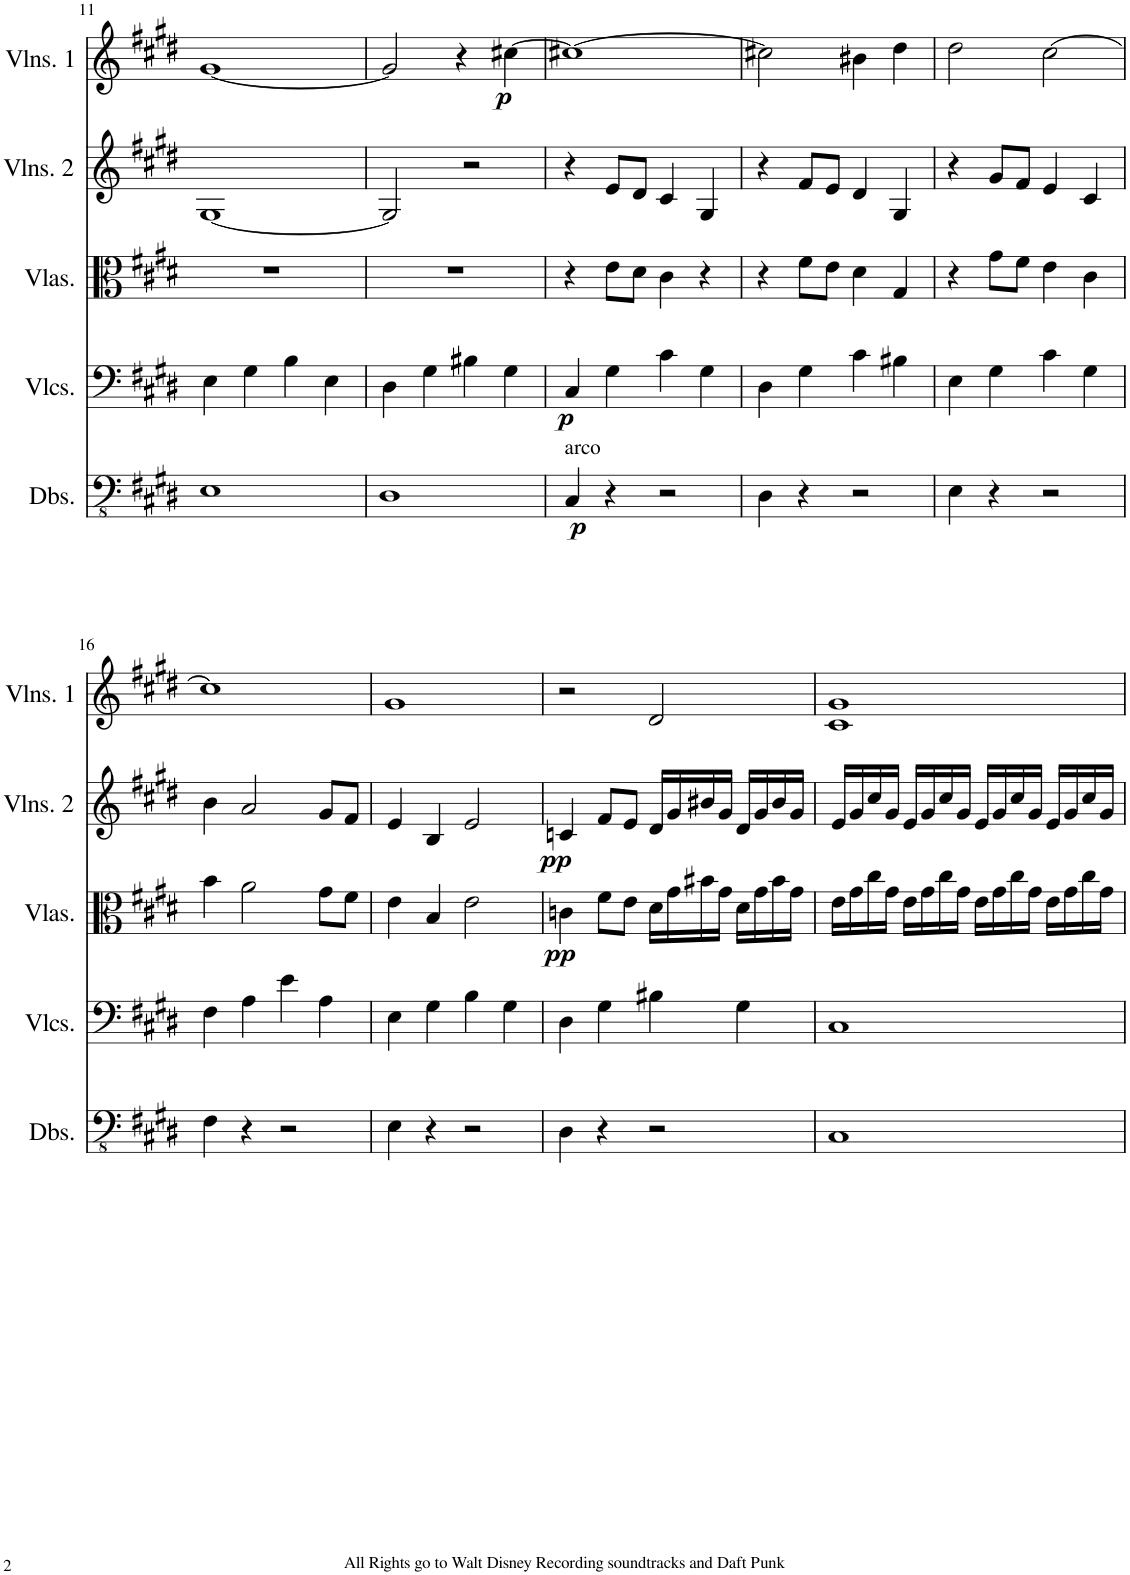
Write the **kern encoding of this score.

**kern	**dynam	**kern	**dynam	**kern	**dynam	**kern	**dynam	**kern	**dynam
*part5	*part5	*part4	*part4	*part3	*part3	*part2	*part2	*part1	*part1
*staff5	*staff5	*staff4	*staff4	*staff3	*staff3	*staff2	*staff2	*staff1	*staff1
*I"Double Basses	*	*I"Violoncellos	*	*I"Violas	*	*I"Violins 2	*	*I"Violins 1	*
*I'Dbs.	*	*I'Vlcs.	*	*I'Vlas.	*	*I'Vlns. 2	*	*I'Vlns. 1	*
!!LO:PB:g=z
*clefFv4	*	*clefF4	*	*clefC3	*	*clefG2	*	*clefG2	*
*k[f#c#g#d#]	*	*k[f#c#g#d#]	*	*k[f#c#g#d#]	*	*k[f#c#g#d#]	*	*k[f#c#g#d#]	*
*M4/4	*	*M4/4	*	*M4/4	*	*M4/4	*	*M4/4	*
=11	=11	=11	=11	=11	=11	=11	=11	=11	=11
1EE	.	4E\	.	1r	.	[1G#	.	[1g#	.
.	.	4G#\	.	.	.	.	.	.	.
.	.	4B\	.	.	.	.	.	.	.
.	.	4E\	.	.	.	.	.	.	.
=12	=12	=12	=12	=12	=12	=12	=12	=12	=12
1DD#	.	4D#\	.	1r	.	2G#/]	.	2g#/]	.
.	.	4G#\	.	.	.	.	.	.	.
.	.	4B#X\	.	.	.	2r	.	4r	.
!	!	!	!	!	!	!	!	!	!LO:DY:b
.	.	4G#\	.	.	.	.	.	[4cc#X\	p
=13	=13	=13	=13	=13	=13	=13	=13	=13	=13
!LO:TX:a:t=arco	!	!	!	!	!	!	!	!	!
!	!LO:DY:b	!	!LO:DY:b	!	!	!	!	!	!
4CC#/	p	4C#/	p	4r	.	4r	.	1cc#X_	.
4r	.	4G#\	.	8e\L	.	8e/L	.	.	.
.	.	.	.	8d#\J	.	8d#/J	.	.	.
2r	.	4c#\	.	4c#\	.	4c#/	.	.	.
.	.	4G#\	.	4r	.	4G#/	.	.	.
=14	=14	=14	=14	=14	=14	=14	=14	=14	=14
4DD#\	.	4D#\	.	4r	.	4r	.	2cc#X\]	.
4r	.	4G#\	.	8f#\L	.	8f#/L	.	.	.
.	.	.	.	8e\J	.	8e/J	.	.	.
2r	.	4c#\	.	4d#\	.	4d#/	.	4b#X\	.
.	.	4B#X\	.	4G#/	.	4G#/	.	4dd#\	.
=15	=15	=15	=15	=15	=15	=15	=15	=15	=15
4EE\	.	4E\	.	4r	.	4r	.	2dd#\	.
4r	.	4G#\	.	8g#\L	.	8g#/L	.	.	.
.	.	.	.	8f#\J	.	8f#/J	.	.	.
2r	.	4c#\	.	4e\	.	4e/	.	[2cc#\	.
.	.	4G#\	.	4c#\	.	4c#/	.	.	.
!!LO:LB:g=z
=16	=16	=16	=16	=16	=16	=16	=16	=16	=16
4FF#\	.	4F#\	.	4b\	.	4b\	.	1cc#]	.
4r	.	4A\	.	2a\	.	2a/	.	.	.
2r	.	4e\	.	.	.	.	.	.	.
.	.	4A\	.	8g#\L	.	8g#/L	.	.	.
.	.	.	.	8f#\J	.	8f#/J	.	.	.
=17	=17	=17	=17	=17	=17	=17	=17	=17	=17
4EE\	.	4E\	.	4e\	.	4e/	.	1g#	.
4r	.	4G#\	.	4B/	.	4B/	.	.	.
2r	.	4B\	.	2e\	.	2e/	.	.	.
.	.	4G#\	.	.	.	.	.	.	.
=18	=18	=18	=18	=18	=18	=18	=18	=18	=18
!	!	!	!	!	!LO:DY:b	!	!LO:DY:b	!	!
4DD#\	.	4D#\	.	4cn\	pp	4cn/	pp	2r	.
4r	.	4G#\	.	8f#\L	.	8f#/L	.	.	.
.	.	.	.	8e\J	.	8e/J	.	.	.
2r	.	4B#X\	.	16d#\LL	.	16d#/LL	.	2d#/	.
.	.	.	.	16g#\	.	16g#/	.	.	.
.	.	.	.	16b#X\	.	16b#X/	.	.	.
.	.	.	.	16g#\JJ	.	16g#/JJ	.	.	.
.	.	4G#\	.	16d#\LL	.	16d#/LL	.	.	.
.	.	.	.	16g#\	.	16g#/	.	.	.
.	.	.	.	16b#\	.	16b#/	.	.	.
.	.	.	.	16g#\JJ	.	16g#/JJ	.	.	.
=19	=19	=19	=19	=19	=19	=19	=19	=19	=19
1CC#	.	1C#	.	16e\LL	.	16e/LL	.	1c# 1g#	.
.	.	.	.	16g#\	.	16g#/	.	.	.
.	.	.	.	16cc#\	.	16cc#/	.	.	.
.	.	.	.	16g#\JJ	.	16g#/JJ	.	.	.
.	.	.	.	16e\LL	.	16e/LL	.	.	.
.	.	.	.	16g#\	.	16g#/	.	.	.
.	.	.	.	16cc#\	.	16cc#/	.	.	.
.	.	.	.	16g#\JJ	.	16g#/JJ	.	.	.
.	.	.	.	16e\LL	.	16e/LL	.	.	.
.	.	.	.	16g#\	.	16g#/	.	.	.
.	.	.	.	16cc#\	.	16cc#/	.	.	.
.	.	.	.	16g#\JJ	.	16g#/JJ	.	.	.
.	.	.	.	16e\LL	.	16e/LL	.	.	.
.	.	.	.	16g#\	.	16g#/	.	.	.
.	.	.	.	16cc#\	.	16cc#/	.	.	.
.	.	.	.	16g#\JJ	.	16g#/JJ	.	.	.
=	=	=	=	=	=	=	=	=	=
*-	*-	*-	*-	*-	*-	*-	*-	*-	*-
